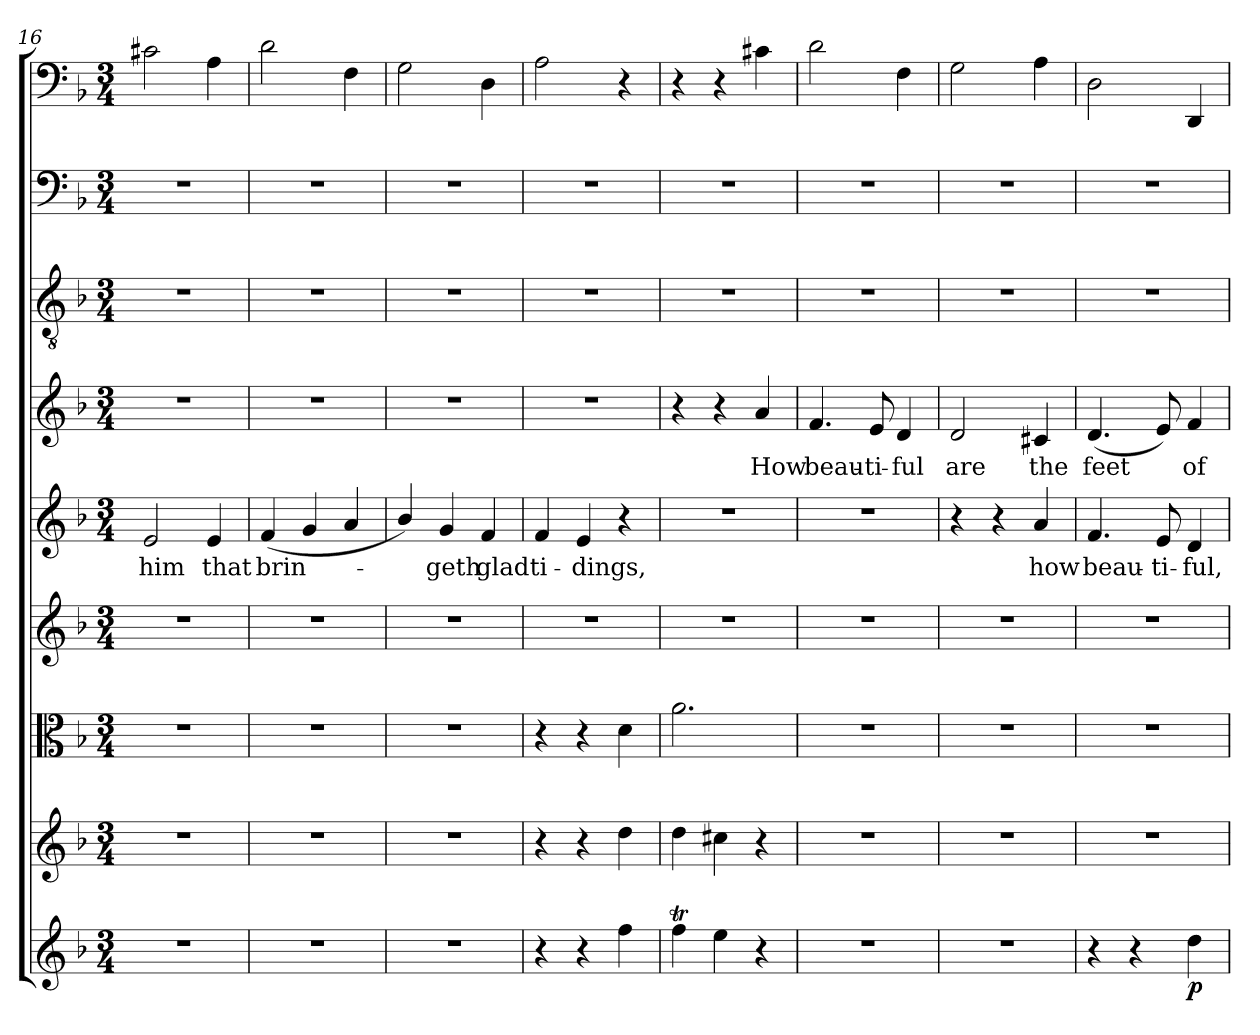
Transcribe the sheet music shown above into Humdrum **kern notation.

**kern	**dynam	**kern	**kern	**kern	**kern	**text	**kern	**text	**kern	**kern	**kern
*part9	*part9	*part8	*part7	*part6	*part5	*part5	*part4	*part4	*part3	*part2	*part1
*staff9	*staff9	*staff8	*staff7	*staff6	*staff5	*staff5	*staff4	*staff4	*staff3	*staff2	*staff1
*clefG2	*	*clefG2	*clefC3	*clefG2	*clefG2	*	*clefG2	*	*clefGv2	*clefF4	*clefF4
*k[b-]	*	*k[b-]	*k[b-]	*k[b-]	*k[b-]	*	*k[b-]	*	*k[b-]	*k[b-]	*k[b-]
*d:	*	*d:	*d:	*d:	*d:	*	*d:	*	*d:	*d:	*d:
*M3/4	*	*M3/4	*M3/4	*M3/4	*M3/4	*	*M3/4	*	*M3/4	*M3/4	*M3/4
=16	=16	=16	=16	=16	=16	=16	=16	=16	=16	=16	=16
2.r	.	2.r	2.r	2.r	2e/	him	2.r	.	2.r	2.r	2c#X\
.	.	.	.	.	4e/	that	.	.	.	.	4A\
=17	=17	=17	=17	=17	=17	=17	=17	=17	=17	=17	=17
2.r	.	2.r	2.r	2.r	(4f/	brin-	2.r	.	2.r	2.r	2d\
.	.	.	.	.	4g/	.	.	.	.	.	.
.	.	.	.	.	4a/	.	.	.	.	.	4F\
=18	=18	=18	=18	=18	=18	=18	=18	=18	=18	=18	=18
2.r	.	2.r	2.r	2.r	4b-/)	.	2.r	.	2.r	2.r	2G\
.	.	.	.	.	4g/	-geth	.	.	.	.	.
.	.	.	.	.	4f/	glad	.	.	.	.	4D\
=19	=19	=19	=19	=19	=19	=19	=19	=19	=19	=19	=19
4r	.	4r	4r	2.r	4f/	ti-	2.r	.	2.r	2.r	2A\
4r	.	4r	4r	.	4e/	-dings,	.	.	.	.	.
4ff\	.	4dd\	4d\	.	4r	.	.	.	.	.	4r
=20	=20	=20	=20	=20	=20	=20	=20	=20	=20	=20	=20
4ffT\	.	4dd\	2.a\	2.r	2.r	.	4r	.	2.r	2.r	4r
4ee\	.	4cc#X\	.	.	.	.	4r	.	.	.	4r
4r	.	4r	.	.	.	.	4a/	How	.	.	4c#X\
=21	=21	=21	=21	=21	=21	=21	=21	=21	=21	=21	=21
2.r	.	2.r	2.r	2.r	2.r	.	4.f/	beau-	2.r	2.r	2d\
.	.	.	.	.	.	.	8e/	-ti-	.	.	.
.	.	.	.	.	.	.	4d/	-ful	.	.	4F\
=22	=22	=22	=22	=22	=22	=22	=22	=22	=22	=22	=22
2.r	.	2.r	2.r	2.r	4r	.	2d/	are	2.r	2.r	2G\
.	.	.	.	.	4r	.	.	.	.	.	.
.	.	.	.	.	4a/	how	4c#X/	the	.	.	4A\
=23	=23	=23	=23	=23	=23	=23	=23	=23	=23	=23	=23
4r	.	2.r	2.r	2.r	4.f/	beau-	(4.d/	feet	2.r	2.r	2D\
4r	.	.	.	.	.	.	.	.	.	.	.
.	.	.	.	.	8e/	-ti-	8e/)	.	.	.	.
4dd\	p	.	.	.	4d/	-ful,	4f/	of	.	.	4DD/
=	=	=	=	=	=	=	=	=	=	=	=
*-	*-	*-	*-	*-	*-	*-	*-	*-	*-	*-	*-
